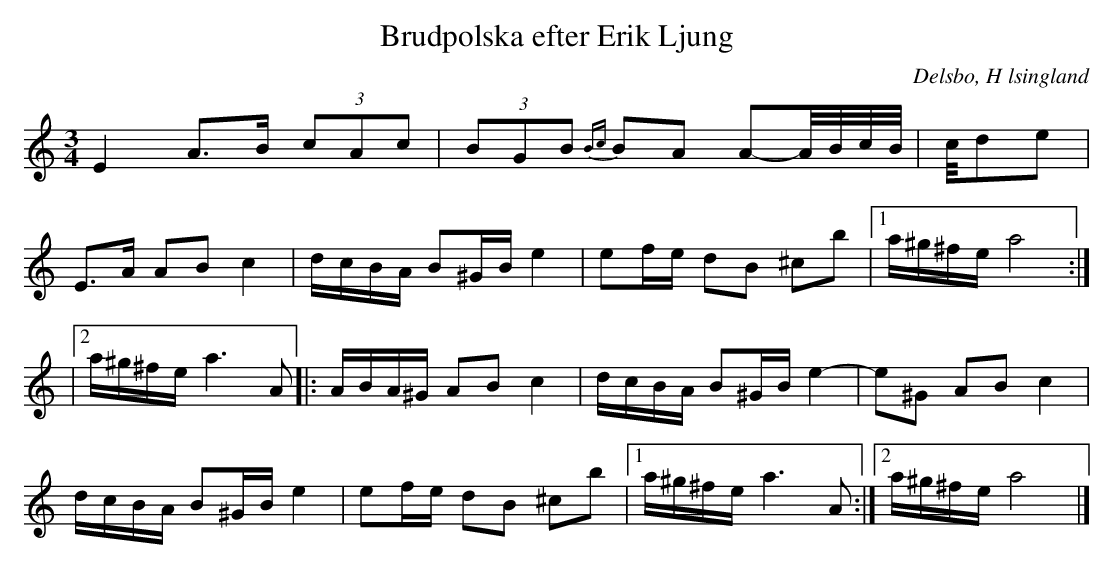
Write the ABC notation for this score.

X:1
T: Brudpolska efter Erik Ljung
O: Delsbo, H lsingland
M: 3/4
L: 1/8
K: Am
E2 A>B (3cAc| (3BGB {Bc}BA A-A//B//c//B//|c//de|
E>A AB c2 | d/c/B/A/ B^G/B/ e2 | ef/e/ dB ^cb |1 a/^g/^f/e/ a4 :|
|2 a/^g/^f/e/ a3 A |: A/B/A/^G/ AB c2 | d/c/B/A/ B^G/B/ e2- | e^G AB c2 |
d/c/B/A/ B^G/B/ e2 | ef/e/ dB ^cb |1 a/^g/^f/e/ a3 A :|2 a/^g/^f/e/ a4 |]
